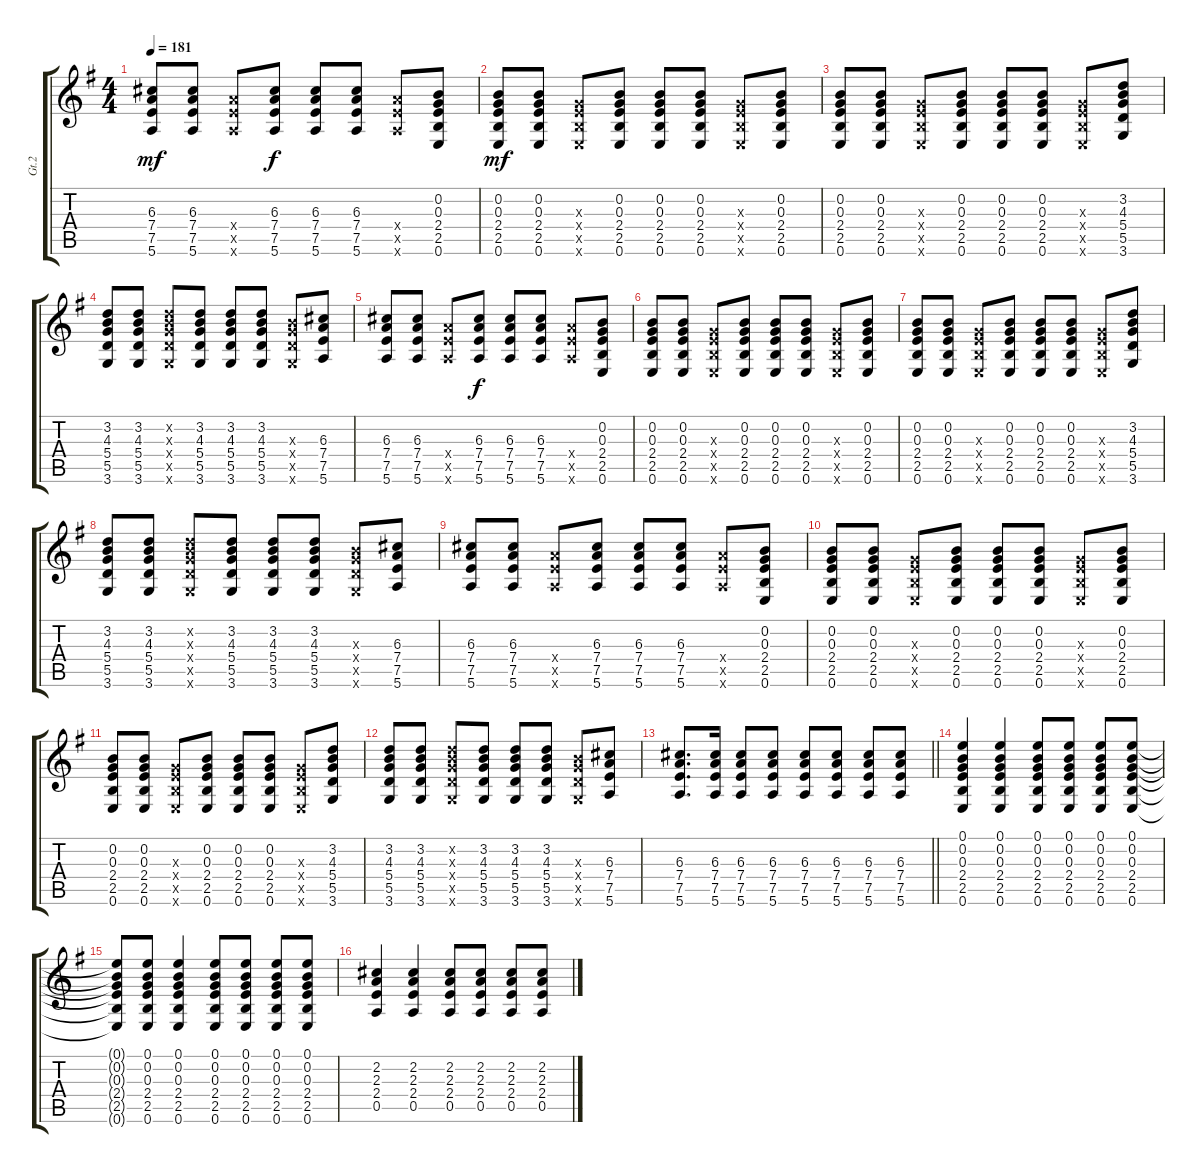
\track ("Gt.2" "Gt.2") {instrument distortionguitar}
\staff {score tabs}
\tuning (E4 B3 G3 D3 A2 E2) {hide}
\ts (4 4)
\tempo 181
\clef g2
\ks eminor
(6.3 7.4 7.5 5.6).8{dy mf} (6.3 7.4 7.5 5.6).8 (7.4{x} 7.5{x} 5.6{x}).8 (6.3 7.4 7.5 5.6).8{dy f} (6.3 7.4 7.5 5.6).8 (6.3 7.4 7.5 5.6).8 (7.4{x} 7.5{x} 5.6{x}).8 (0.2 0.3 2.4 2.5 0.6).8 |
(0.2 0.3 2.4 2.5 0.6).8{dy mf} (0.2 0.3 2.4 2.5 0.6).8 (0.3{x} 2.4{x} 2.5{x} 0.6{x}).8 (0.2 0.3 2.4 2.5 0.6).8 (0.2 0.3 2.4 2.5 0.6).8 (0.2 0.3 2.4 2.5 0.6).8 (0.3{x} 2.4{x} 2.5{x} 0.6{x}).8 (0.2 0.3 2.4 2.5 0.6).8 |
(0.2 0.3 2.4 2.5 0.6).8 (0.2 0.3 2.4 2.5 0.6).8 (0.3{x} 2.4{x} 2.5{x} 0.6{x}).8 (0.2 0.3 2.4 2.5 0.6).8 (0.2 0.3 2.4 2.5 0.6).8 (0.2 0.3 2.4 2.5 0.6).8 (0.3{x} 2.4{x} 2.5{x} 0.6{x}).8 (3.2 4.3 5.4 5.5 3.6).8 |
(3.2 4.3 5.4 5.5 3.6).8 (3.2 4.3 5.4 5.5 3.6).8 (3.2{x} 4.3{x} 5.4{x} 5.5{x} 3.6{x}).8 (3.2 4.3 5.4 5.5 3.6).8 (3.2 4.3 5.4 5.5 3.6).8 (3.2 4.3 5.4 5.5 3.6).8 (4.3{x} 5.4{x} 5.5{x} 3.6{x}).8 (6.3 7.4 7.5 5.6).8 |
(6.3 7.4 7.5 5.6).8 (6.3 7.4 7.5 5.6).8 (7.4{x} 7.5{x} 5.6{x}).8 (6.3 7.4 7.5 5.6).8{dy f} (6.3 7.4 7.5 5.6).8 (6.3 7.4 7.5 5.6).8 (7.4{x} 7.5{x} 5.6{x}).8 (0.2 0.3 2.4 2.5 0.6).8 |
(0.2 0.3 2.4 2.5 0.6).8 (0.2 0.3 2.4 2.5 0.6).8 (0.3{x} 2.4{x} 2.5{x} 0.6{x}).8 (0.2 0.3 2.4 2.5 0.6).8 (0.2 0.3 2.4 2.5 0.6).8 (0.2 0.3 2.4 2.5 0.6).8 (0.3{x} 2.4{x} 2.5{x} 0.6{x}).8 (0.2 0.3 2.4 2.5 0.6).8 |
(0.2 0.3 2.4 2.5 0.6).8 (0.2 0.3 2.4 2.5 0.6).8 (0.3{x} 2.4{x} 2.5{x} 0.6{x}).8 (0.2 0.3 2.4 2.5 0.6).8 (0.2 0.3 2.4 2.5 0.6).8 (0.2 0.3 2.4 2.5 0.6).8 (0.3{x} 2.4{x} 2.5{x} 0.6{x}).8 (3.2 4.3 5.4 5.5 3.6).8 |
(3.2 4.3 5.4 5.5 3.6).8 (3.2 4.3 5.4 5.5 3.6).8 (3.2{x} 4.3{x} 5.4{x} 5.5{x} 3.6{x}).8 (3.2 4.3 5.4 5.5 3.6).8 (3.2 4.3 5.4 5.5 3.6).8 (3.2 4.3 5.4 5.5 3.6).8 (4.3{x} 5.4{x} 5.5{x} 3.6{x}).8 (6.3 7.4 7.5 5.6).8 |
(6.3 7.4 7.5 5.6).8 (6.3 7.4 7.5 5.6).8 (7.4{x} 7.5{x} 5.6{x}).8 (6.3 7.4 7.5 5.6).8 (6.3 7.4 7.5 5.6).8 (6.3 7.4 7.5 5.6).8 (7.4{x} 7.5{x} 5.6{x}).8 (0.2 0.3 2.4 2.5 0.6).8 |
(0.2 0.3 2.4 2.5 0.6).8 (0.2 0.3 2.4 2.5 0.6).8 (0.3{x} 2.4{x} 2.5{x} 0.6{x}).8 (0.2 0.3 2.4 2.5 0.6).8 (0.2 0.3 2.4 2.5 0.6).8 (0.2 0.3 2.4 2.5 0.6).8 (0.3{x} 2.4{x} 2.5{x} 0.6{x}).8 (0.2 0.3 2.4 2.5 0.6).8 |
(0.2 0.3 2.4 2.5 0.6).8 (0.2 0.3 2.4 2.5 0.6).8 (0.3{x} 2.4{x} 2.5{x} 0.6{x}).8 (0.2 0.3 2.4 2.5 0.6).8 (0.2 0.3 2.4 2.5 0.6).8 (0.2 0.3 2.4 2.5 0.6).8 (0.3{x} 2.4{x} 2.5{x} 0.6{x}).8 (3.2 4.3 5.4 5.5 3.6).8 |
(3.2 4.3 5.4 5.5 3.6).8 (3.2 4.3 5.4 5.5 3.6).8 (3.2{x} 4.3{x} 5.4{x} 5.5{x} 3.6{x}).8 (3.2 4.3 5.4 5.5 3.6).8 (3.2 4.3 5.4 5.5 3.6).8 (3.2 4.3 5.4 5.5 3.6).8 (4.3{x} 5.4{x} 5.5{x} 3.6{x}).8 (6.3 7.4 7.5 5.6).8 |
\barLineRight lightlight
(6.3 7.4 7.5 5.6).8{d} (6.3 7.4 7.5 5.6).16 (6.3 7.4 7.5 5.6).8 (6.3 7.4 7.5 5.6).8 (6.3 7.4 7.5 5.6).8 (6.3 7.4 7.5 5.6).8 (6.3 7.4 7.5 5.6).8 (6.3 7.4 7.5 5.6).8 |
(0.1 0.2 0.3 2.4 2.5 0.6).4 (0.1 0.2 0.3 2.4 2.5 0.6).4 (0.1 0.2 0.3 2.4 2.5 0.6).8 (0.1 0.2 0.3 2.4 2.5 0.6).8 (0.1 0.2 0.3 2.4 2.5 0.6).8 (0.1 0.2 0.3 2.4 2.5 0.6).8 |
(0.1{t} 0.2{t} 0.3{t} 2.4{t} 2.5{t} 0.6{t}).8 (0.1 0.2 0.3 2.4 2.5 0.6).8 (0.1 0.2 0.3 2.4 2.5 0.6).4 (0.1 0.2 0.3 2.4 2.5 0.6).8 (0.1 0.2 0.3 2.4 2.5 0.6).8 (0.1 0.2 0.3 2.4 2.5 0.6).8 (0.1 0.2 0.3 2.4 2.5 0.6).8 |
(2.2 2.3 2.4 0.5).4 (2.2 2.3 2.4 0.5).4 (2.2 2.3 2.4 0.5).8 (2.2 2.3 2.4 0.5).8 (2.2 2.3 2.4 0.5).8 (2.2 2.3 2.4 0.5).8
